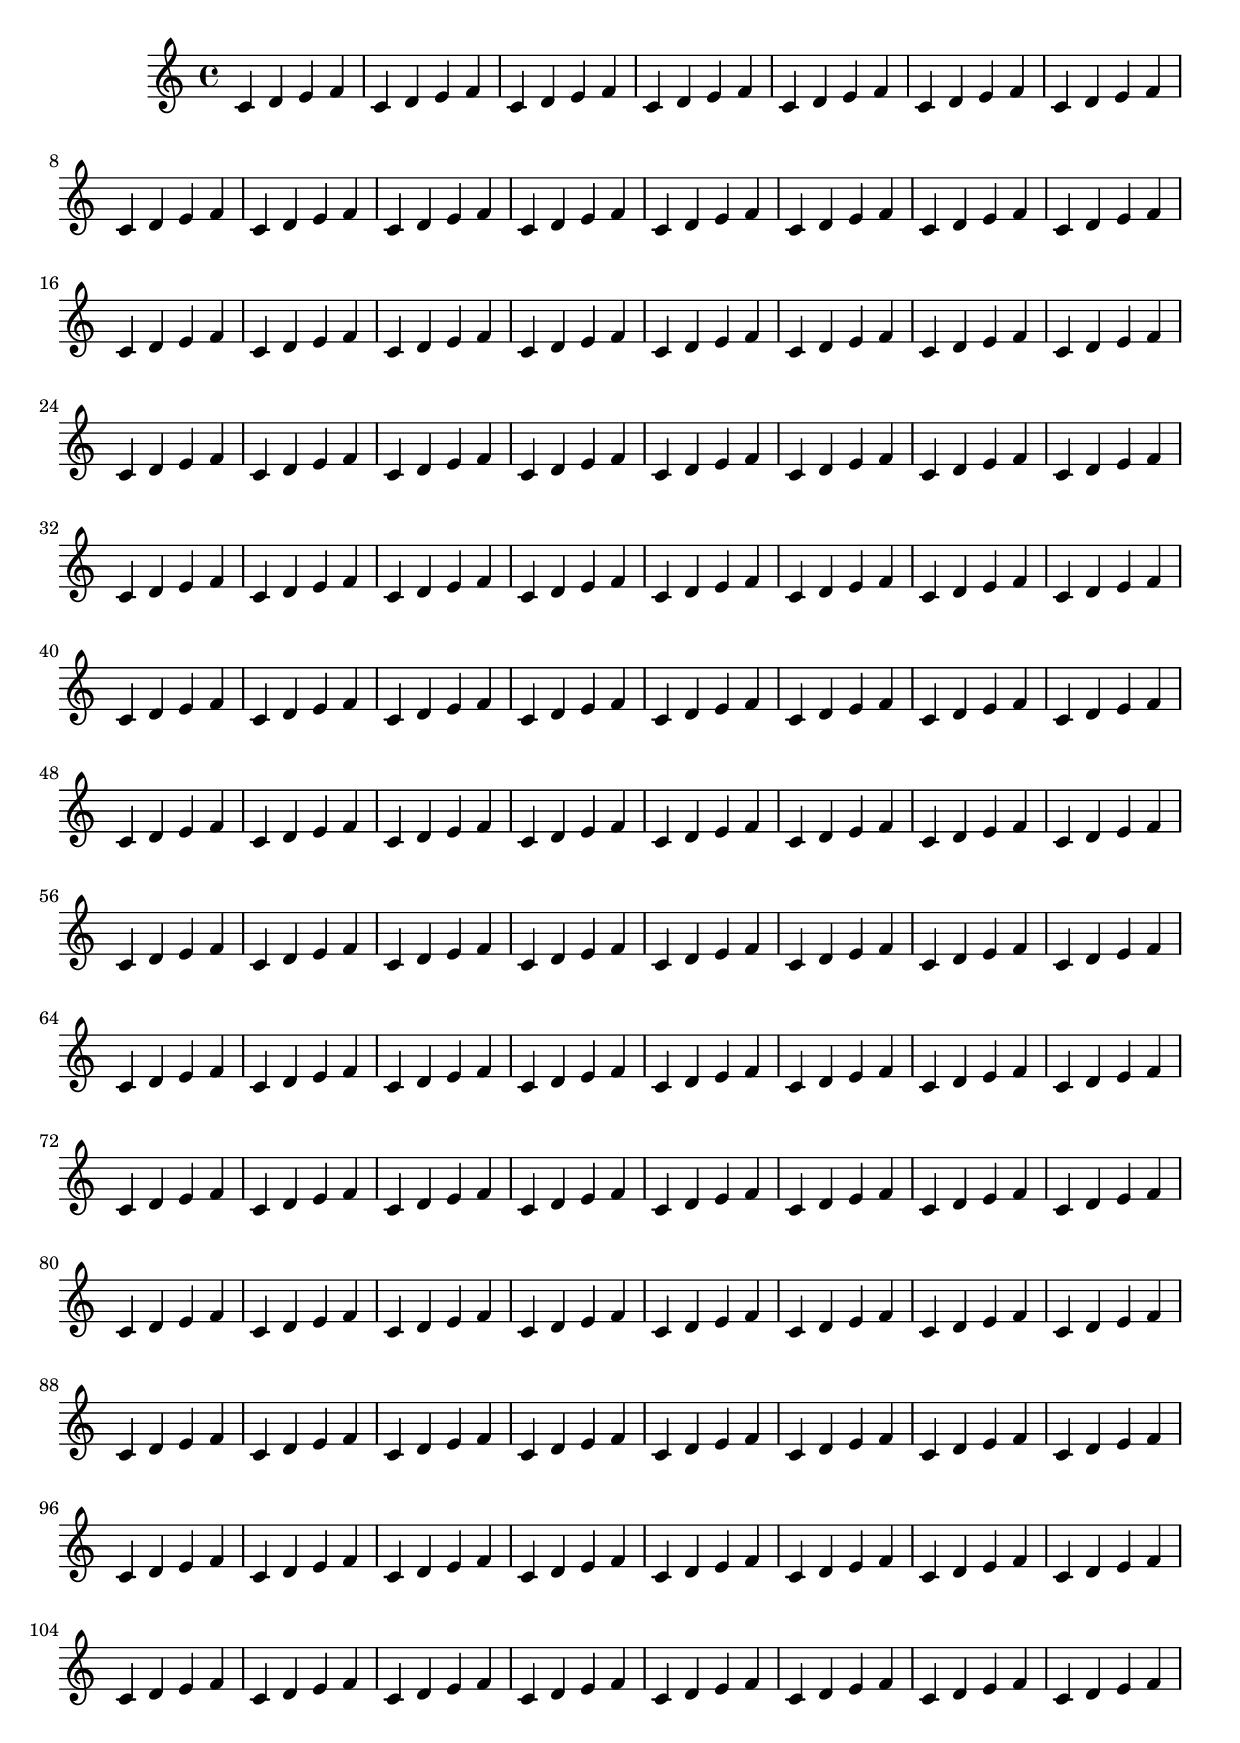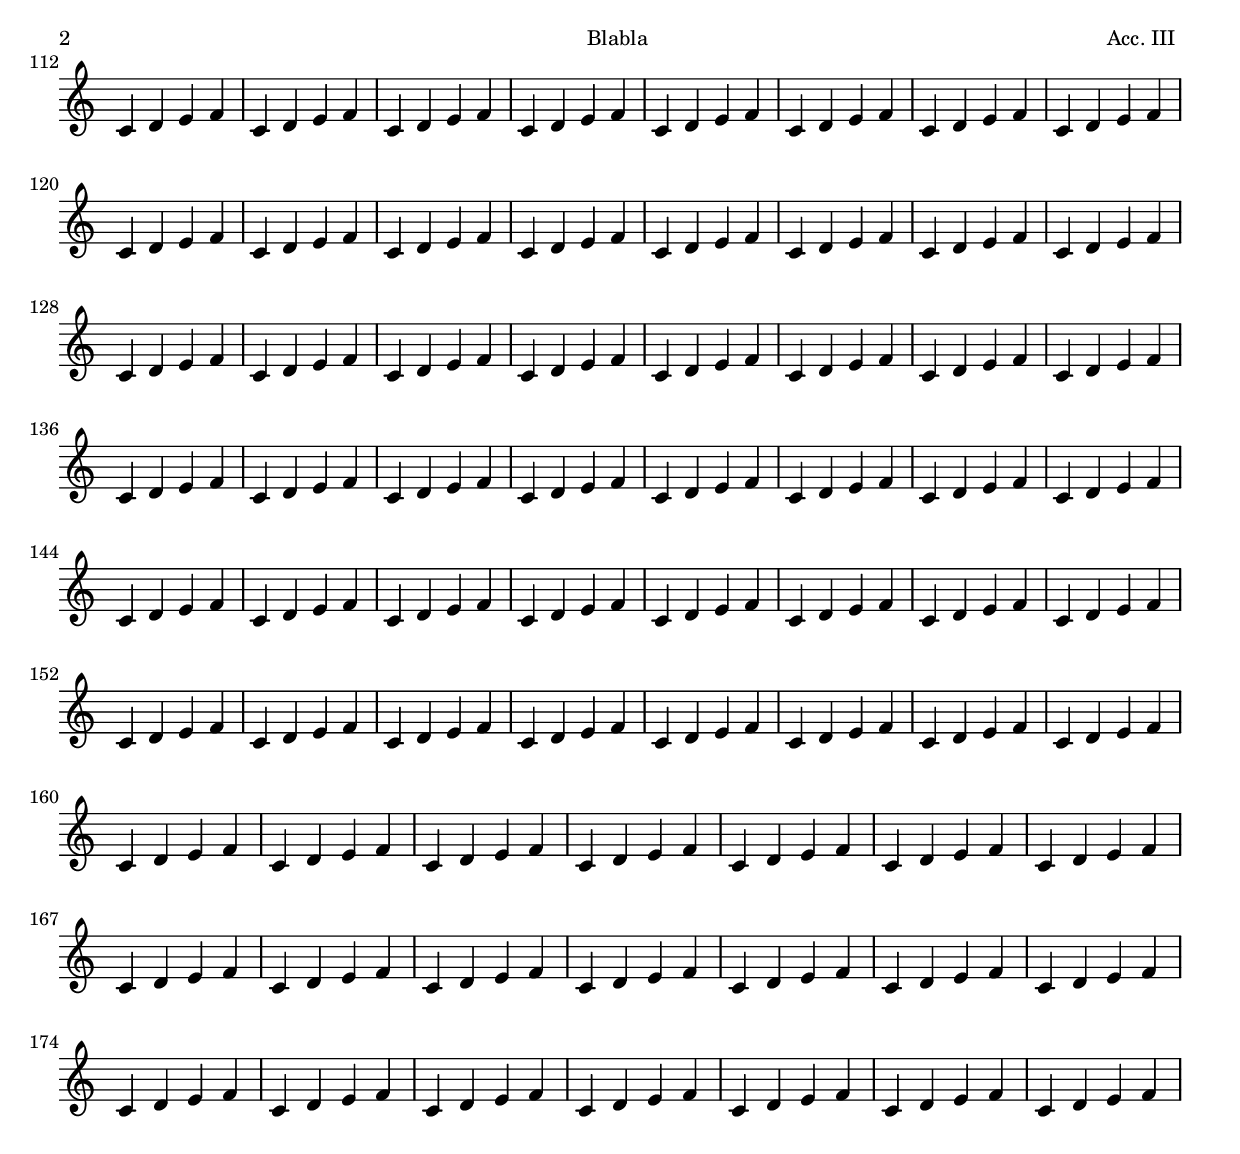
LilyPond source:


\version "2.13.44"

\paper {
 page-count = 2         % nbr de page au total
 make-footer=##f       % f: --> efface le pied de page
 markup-system-spacing = #'((padding . 15)(space . 12)(minimum-distance . 10)(stretchability . 5)) 	% distance entre top ou 1er titre et premier systeme sur 1ere page

%%%%%%%%%%%%%   titre sur pages impaires   %%%%%%%%%%%%%%%%%%%%%
 
oddHeaderMarkup = \markup  \column \smaller {  
  \fill-line {
   \on-the-fly #not-first-page
   "Acc. III"
   \on-the-fly #not-first-page
   "Blabla "
   \on-the-fly #not-first-page
   \fromproperty  #'page:page-number-string
  }
 }
 
%%%%%%%%%%%%%   titre sur pages paires   %%%%%%%%%%%%%%%%%%%%%%%
 
evenHeaderMarkup = \markup \column \smaller {  
  \fill-line {
   \fromproperty #'page:page-number-string
   "Blabla "
   " Acc. III "
  }
 }
}


\relative c' {
	\repeat unfold 180 { c4 d e f}
}

